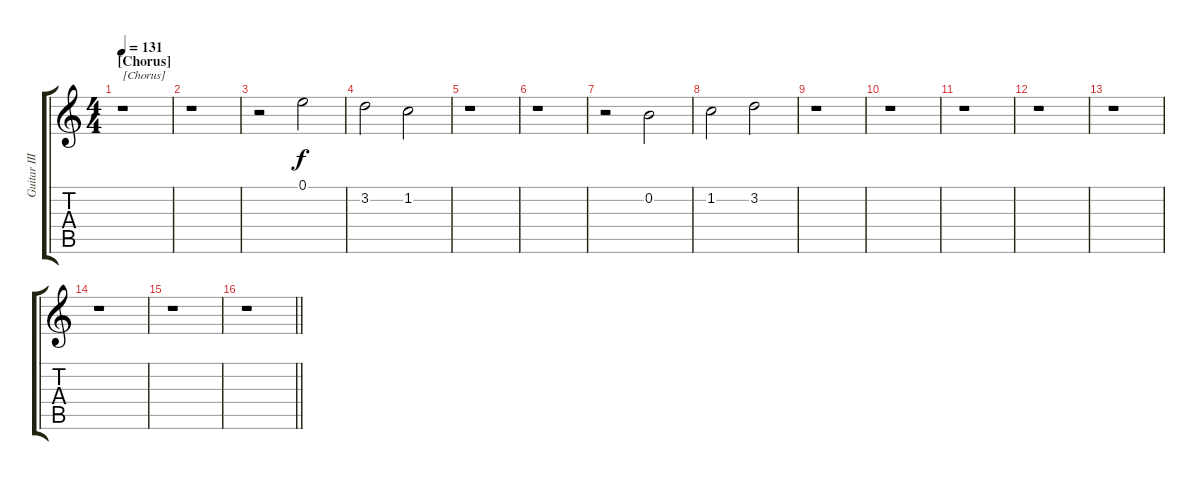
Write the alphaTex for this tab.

\track ("Guitar III" "Guitar III") {instrument acousticguitarsteel}
\staff {score tabs}
\tuning (E4 B3 G3 D3 A2 E2) {hide}
\ts (4 4)
\section ("" "[Chorus]")
\tempo 131
\clef g2
\ks c
r.1{txt "[Chorus]" dy f} |
r.1 |
r.2 0.1.2 |
3.2.2 1.2.2 |
r.1 |
r.1 |
r.2 0.2.2 |
1.2.2 3.2.2 |
r.1 |
r.1 |
r.1 |
r.1 |
r.1 |
r.1 |
r.1 |
\barLineRight lightlight
r.1
